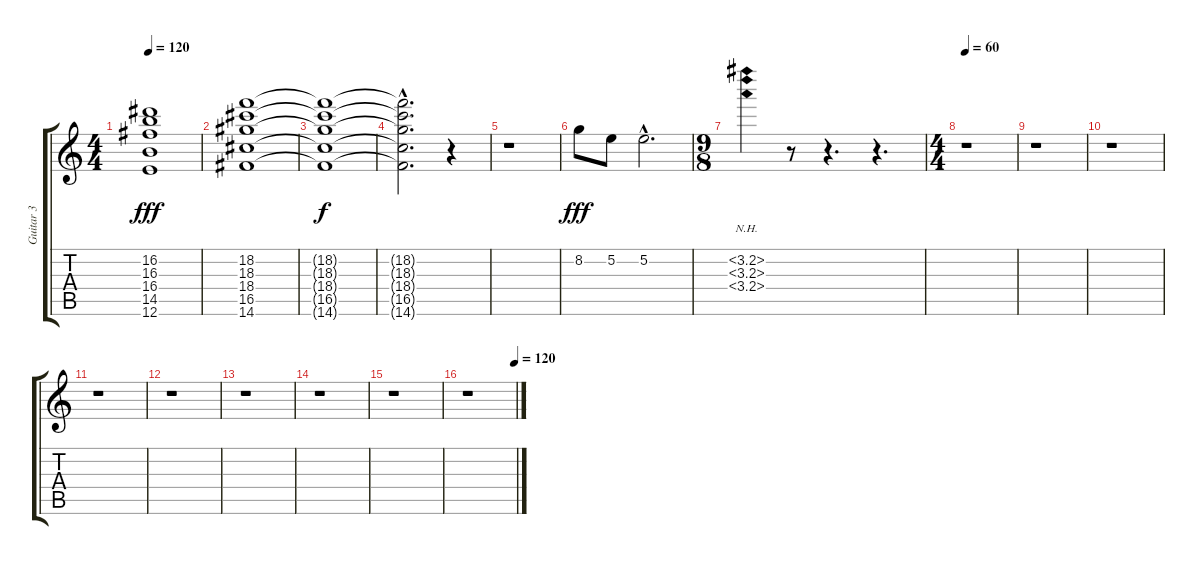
\track ("Guitar 3" "Guitar 3") {instrument electricguitarclean}
\staff {score tabs}
\tuning (E4 B3 G3 D3 A2 E2) {hide}
\ts (4 4)
\tempo 120
\clef g2
\ks c
(16.2 16.3 16.4 14.5 12.6).1{dy fff} |
(18.2 18.3 18.4 16.5 14.6).1 |
(18.2{t} 18.3{t} 18.4{t} 16.5{t} 14.6{t}).1{dy f} |
(18.2{hac t} 18.3{hac t} 18.4{hac t} 16.5{hac t} 14.6{hac t}).2{d} r.4 |
r.1 |
8.2.8{dy fff} 5.2.8 5.2{hac}.2{d} |
\ts (9 8)
(3.2{nh} 3.3{nh} 3.4{nh}).4{volume 0} r.8 r.4{d} r.4{d} |
\ts (4 4)
\tempo 60
r.1 |
r.1 |
r.1 |
r.1 |
r.1 |
r.1 |
r.1 |
r.1 |
\tempo (120 0.984375)
r.1
